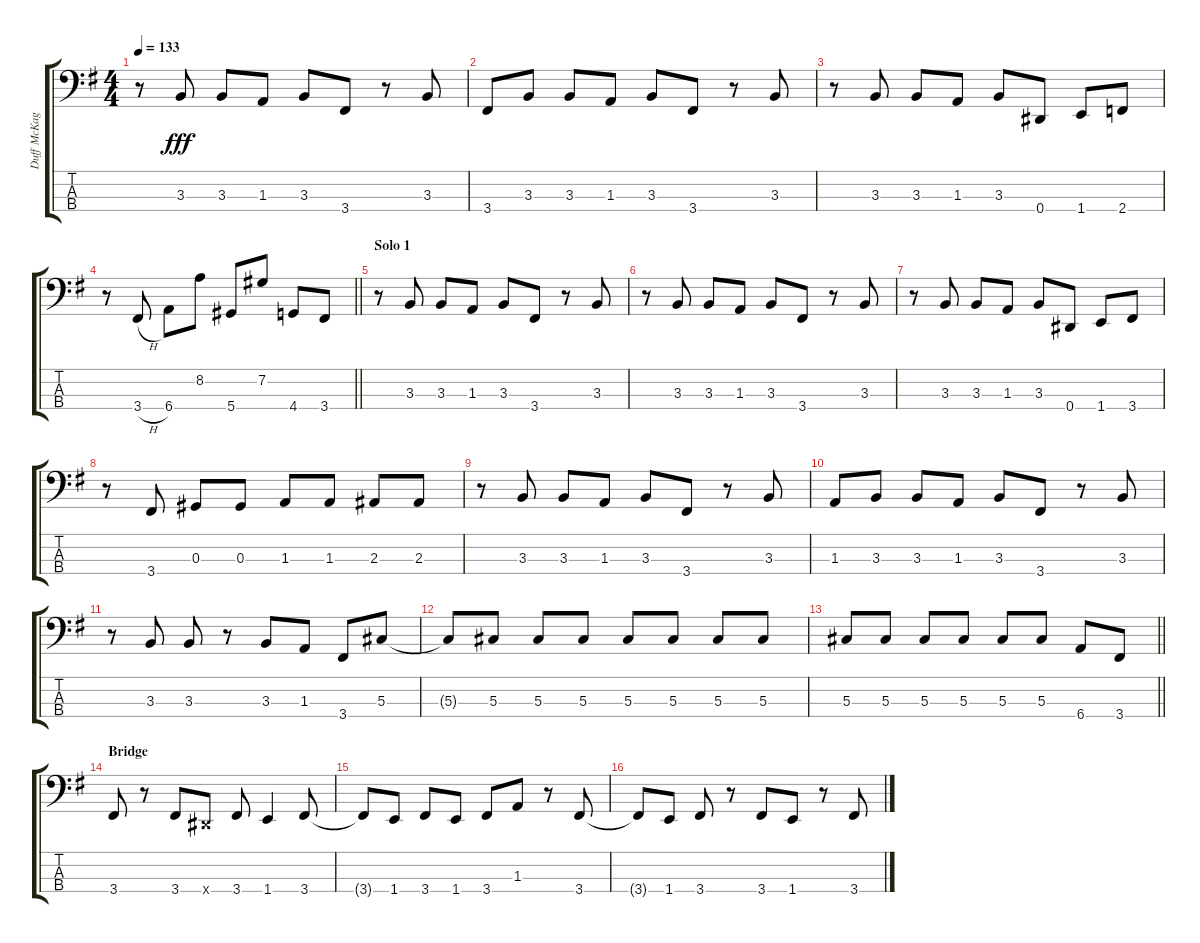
\track ("Duff McKagan - Bass" "Duff McKag") {instrument electricbasspick}
\staff {score tabs}
\tuning (Gb2 Db2 Ab1 Eb1) {hide}
\ts (4 4)
\tempo 133
\clef f4
\ks g
r.8{dy fff} 3.3.8 3.3.8 1.3.8 3.3.8 3.4.8 r.8 3.3.8 |
3.4.8 3.3.8 3.3.8 1.3.8 3.3.8 3.4.8 r.8 3.3.8 |
r.8 3.3.8 3.3.8 1.3.8 3.3.8 0.4.8 1.4.8 2.4.8 |
\barLineRight lightlight
r.8 3.4{h}.8 6.4.8 8.2.8 5.4.8 7.2.8 4.4.8 3.4.8 |
\section ("" "Solo 1")
r.8 3.3.8 3.3.8 1.3.8 3.3.8 3.4.8 r.8 3.3.8 |
r.8 3.3.8 3.3.8 1.3.8 3.3.8 3.4.8 r.8 3.3.8 |
r.8 3.3.8 3.3.8 1.3.8 3.3.8 0.4.8 1.4.8 3.4.8 |
r.8 3.4.8 0.3.8 0.3.8 1.3.8 1.3.8 2.3.8 2.3.8 |
r.8 3.3.8 3.3.8 1.3.8 3.3.8 3.4.8 r.8 3.3.8 |
1.3.8 3.3.8 3.3.8 1.3.8 3.3.8 3.4.8 r.8 3.3.8 |
r.8 3.3.8 3.3.8 r.8 3.3.8 1.3.8 3.4.8 5.3.8 |
5.3{t}.8 5.3.8 5.3.8 5.3.8 5.3.8 5.3.8 5.3.8 5.3.8 |
\barLineRight lightlight
5.3.8 5.3.8 5.3.8 5.3.8 5.3.8 5.3.8 6.4.8 3.4.8 |
\section ("" "Bridge")
3.4.8 r.8 3.4.8 0.4{x}.8 3.4.8 1.4.4 3.4.8 |
3.4{t}.8 1.4.8 3.4.8 1.4.8 3.4.8 1.3.8 r.8 3.4.8 |
3.4{t}.8 1.4.8 3.4.8 r.8 3.4.8 1.4.8 r.8 3.4.8
